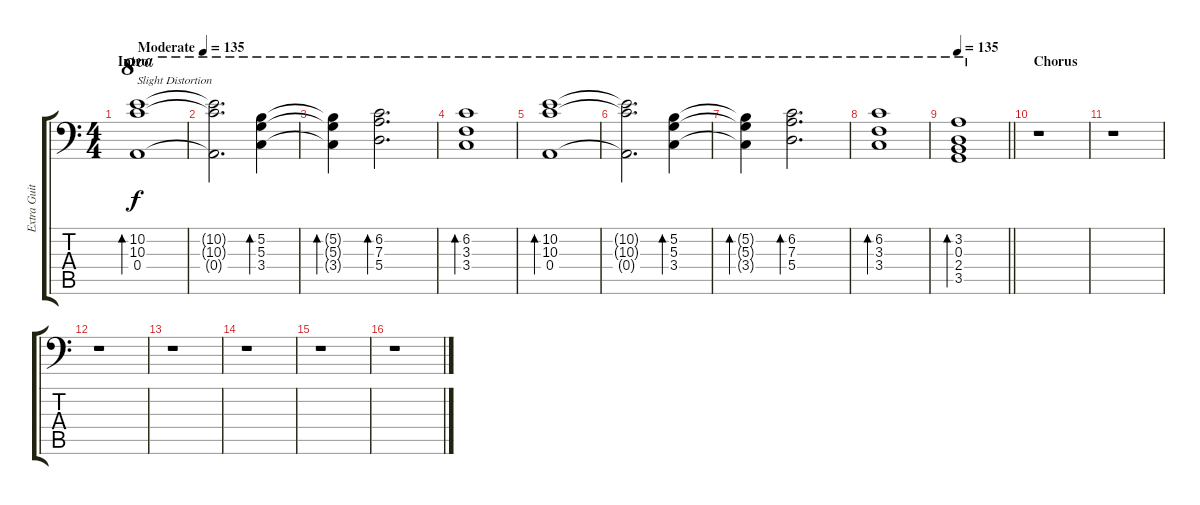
\track ("Extra Guitar" "Extra Guit") {instrument electricguitarclean}
\staff {score tabs}
\tuning (B3 Gb3 D3 A2 E2 A1) {hide}
\ts (4 4)
\section ("" "Intro")
\tempo (135 "Moderate")
\tempo 125
\tempo (135 "Moderate")
\clef f4
\ks c
(10.2 10.3 0.4).1{bd 60 ot 8va txt "Slight Distortion" dy f instrument electricguitarclean} |
(10.2{t} 10.3{t} 0.4{t}).2{d ot 8va} (5.2 5.3 3.4).4{bd 60 ot 8va} |
(5.2{t} 5.3{t} 3.4{t}).4{bd 60 ot 8va} (6.2 7.3 5.4).2{d bd 60 ot 8va} |
(6.2 3.3 3.4).1{bd 60 ot 8va} |
(10.2 10.3 0.4).1{bd 60 ot 8va} |
(10.2{t} 10.3{t} 0.4{t}).2{d ot 8va} (5.2 5.3 3.4).4{bd 60 ot 8va} |
(5.2{t} 5.3{t} 3.4{t}).4{bd 60 ot 8va} (6.2 7.3 5.4).2{d bd 60 ot 8va} |
(6.2 3.3 3.4).1{bd 60 ot 8va} |
\tempo 135
\barLineRight lightlight
(3.2 0.3 2.4 3.5).1{bd 60 ot 8va} |
\section ("" "Chorus")
r.1 |
r.1 |
r.1 |
r.1 |
r.1 |
r.1 |
r.1
